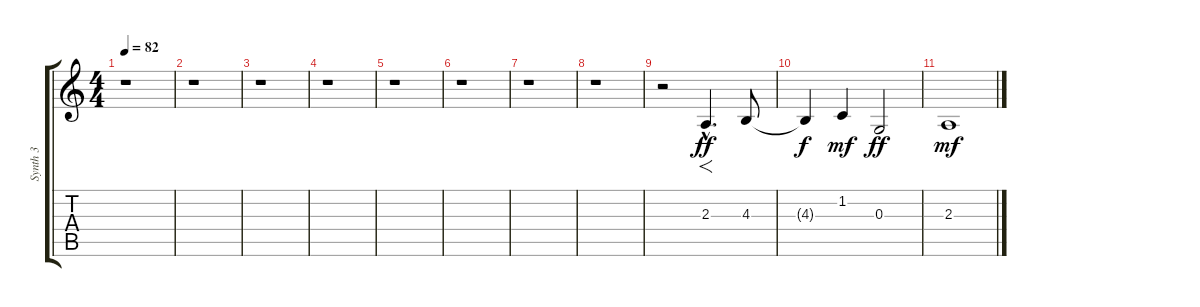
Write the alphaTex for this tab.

\track ("Synth 3" "Synth 3") {instrument choiraahs}
\staff {score tabs}
\tuning (E4 B3 G3 D3 A2 E2) {hide}
\ts (4 4)
\tempo 82
\clef g2
\ks c
r.1{dy f} |
r.1 |
r.1 |
r.1 |
r.1 |
r.1 |
r.1 |
r.1 |
r.2 2.3{hac}.4{f d dy ff} 4.3.8 |
4.3{t}.4{dy f} 1.2.4{dy mf} 0.3.2{dy ff} |
2.3.1{dy mf}
